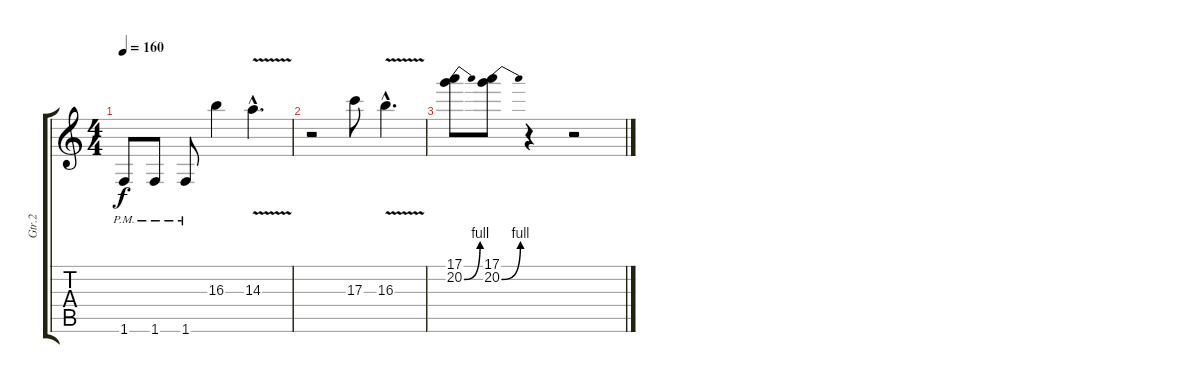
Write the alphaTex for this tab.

\track ("Gtr.2" "Gtr.2") {instrument overdrivenguitar}
\staff {score tabs}
\tuning (E4 B3 G3 D3 A2 E2) {hide}
\ts (4 4)
\tempo 160
\clef g2
\ks c
1.6{pm}.8{dy f} 1.6{pm}.8 1.6{pm}.8 16.3.4 14.3{v hac}.4{d} |
r.2 17.3.8 16.3{v hac}.4{d} |
(17.1 20.2{be (bend 0 0 60 4)}).8 (17.1 20.2{be (bend 0 0 60 4)}).8 r.4 r.2
